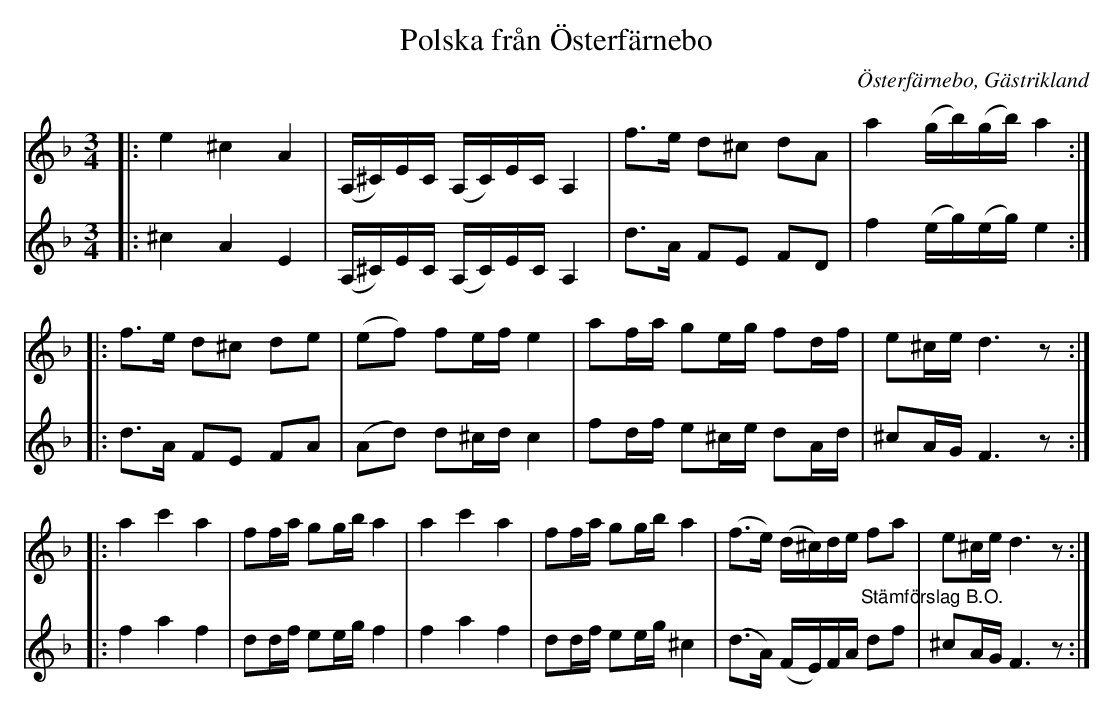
X:1
T:Polska från Österfärnebo
O:Österfärnebo, Gästrikland
L:1/16
M:3/4
K:Dm
V:1
|: e4 ^c4 A4 | (A,^C)EC (A,C)EC A,4 | f2>e2 d2^c2 d2A2 | a4 (gb)(gb) a4 ::
f2>e2 d2^c2 d2e2 | (e2f2) f2ef e4 | a2fa g2eg f2df | e2^ce d6 z2 ::
a4 c'4 a4 | f2fa g2gb a4 | a4 c'4 a4 | f2fa g2gb a4 | (f2>e2) (d^c)de f2a2 | e2^ce d6 z2 :|
V:2
|: ^c4 A4 E4 | (A,^C)EC (A,C)EC A,4 | d2>A2 F2E2 F2D2 | f4 (eg)(eg) e4 ::
d2>A2 F2E2 F2A2 | (A2d2) d2^cd c4 | f2df e2^ce d2Ad | ^c2AG F6 z2 ::
f4 a4 f4 | d2df e2eg f4 | f4 a4 f4 | d2df e2eg ^c4 | (d2>A2) (FE)FA"^Stämförslag B.O." d2f2 | ^c2AG F6 z2 :|
